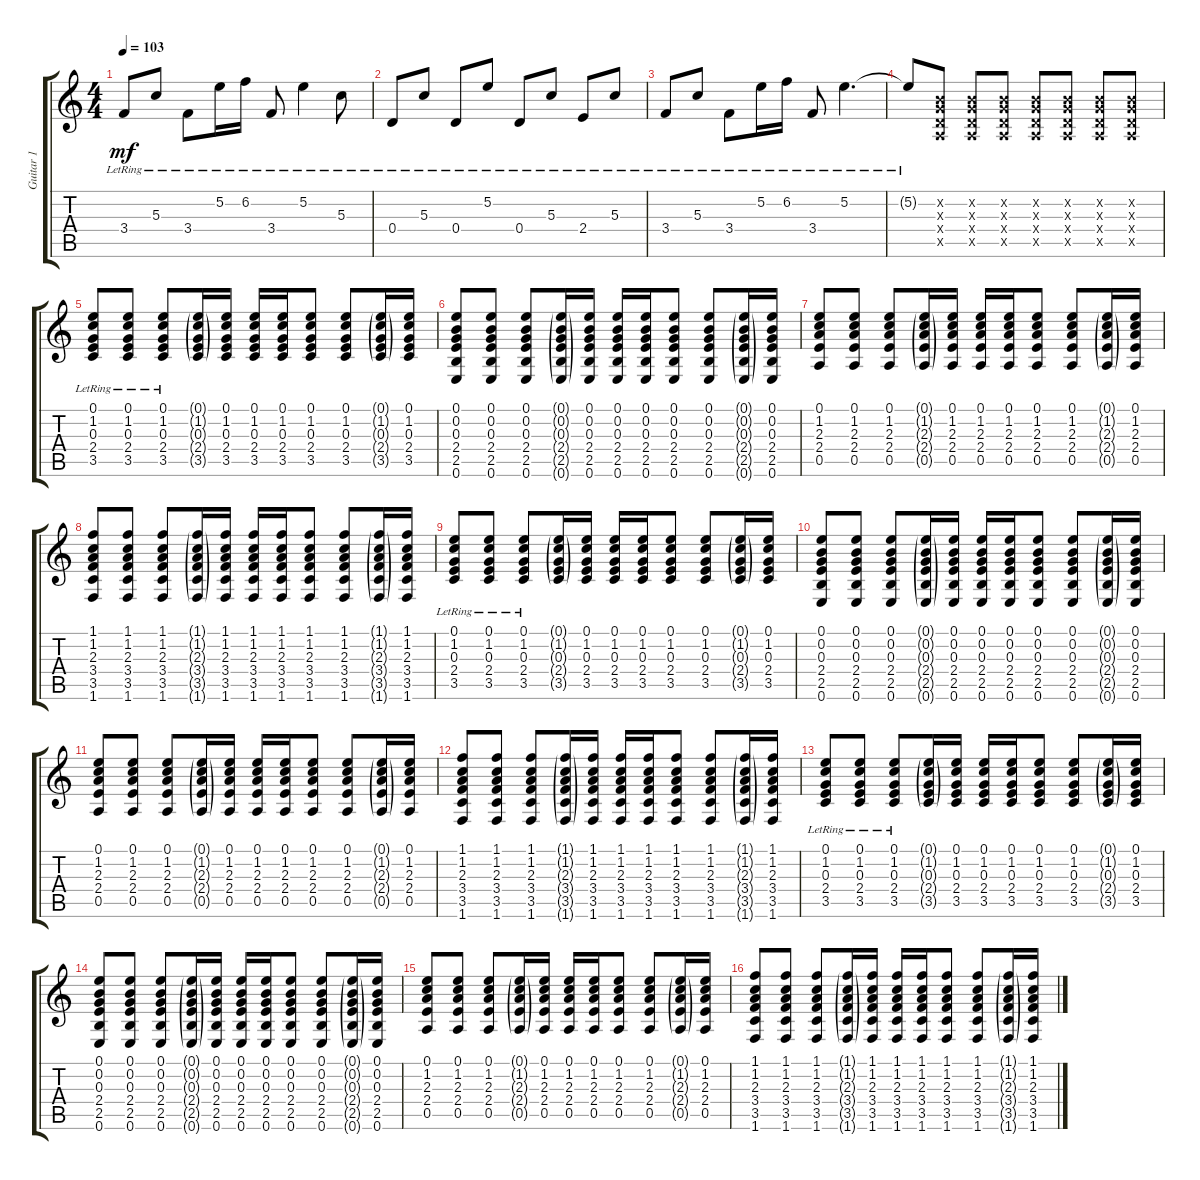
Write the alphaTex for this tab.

\track ("Guitar 1" "Guitar 1") {instrument acousticguitarsteel}
\staff {score tabs}
\tuning (E4 B3 G3 D3 A2 E2) {hide}
\ts (4 4)
\tempo 103
\clef g2
\ks c
3.4{lr}.8{dy mf} 5.3{lr}.8 3.4{lr}.8 5.2{lr}.16 6.2{lr}.16 3.4{lr}.8 5.2{lr}.4 5.3{lr}.8 |
0.4{lr}.8 5.3{lr}.8 0.4{lr}.8 5.2{lr}.8 0.4{lr}.8 5.3{lr}.8 2.4{lr}.8 5.3{lr}.8 |
3.4{lr}.8 5.3{lr}.8 3.4{lr}.8 5.2{lr}.16 6.2{lr}.16 3.4{lr}.8 5.2{lr}.4{d} |
5.2{lr t}.8 (0.2{x} 0.3{x} 0.4{x} 0.5{x}).8 (0.2{x} 0.3{x} 0.4{x} 0.5{x}).8 (0.2{x} 0.3{x} 0.4{x} 0.5{x}).8 (0.2{x} 0.3{x} 0.4{x} 0.5{x}).8 (0.2{x} 0.3{x} 0.4{x} 0.5{x}).8 (0.2{x} 0.3{x} 0.4{x} 0.5{x}).8 (0.2{x} 0.3{x} 0.4{x} 0.5{x}).8 |
(0.1{lr} 1.2{lr} 0.3{lr} 2.4{lr} 3.5{lr}).8 (0.1{lr} 1.2{lr} 0.3{lr} 2.4{lr} 3.5{lr}).8 (0.1{lr} 1.2{lr} 0.3{lr} 2.4{lr} 3.5{lr}).8 (0.1{g} 1.2{g} 0.3{g} 2.4{g} 3.5{g}).16 (0.1 1.2 0.3 2.4 3.5).16 (0.1 1.2 0.3 2.4 3.5).16 (0.1 1.2 0.3 2.4 3.5).16 (0.1 1.2 0.3 2.4 3.5).8 (0.1 1.2 0.3 2.4 3.5).8 (0.1{g} 1.2{g} 0.3{g} 2.4{g} 3.5{g}).16 (0.1 1.2 0.3 2.4 3.5).16 |
(0.1 0.2 0.3 2.4 2.5 0.6).8 (0.1 0.2 0.3 2.4 2.5 0.6).8 (0.1 0.2 0.3 2.4 2.5 0.6).8 (0.1{g} 0.2{g} 0.3{g} 2.4{g} 2.5{g} 0.6{g}).16 (0.1 0.2 0.3 2.4 2.5 0.6).16 (0.1 0.2 0.3 2.4 2.5 0.6).16 (0.1 0.2 0.3 2.4 2.5 0.6).16 (0.1 0.2 0.3 2.4 2.5 0.6).8 (0.1 0.2 0.3 2.4 2.5 0.6).8 (0.1{g} 0.2{g} 0.3{g} 2.4{g} 2.5{g} 0.6{g}).16 (0.1 0.2 0.3 2.4 2.5 0.6).16 |
(0.1 1.2 2.3 2.4 0.5).8 (0.1 1.2 2.3 2.4 0.5).8 (0.1 1.2 2.3 2.4 0.5).8 (0.1{g} 1.2{g} 2.3{g} 2.4{g} 0.5{g}).16 (0.1 1.2 2.3 2.4 0.5).16 (0.1 1.2 2.3 2.4 0.5).16 (0.1 1.2 2.3 2.4 0.5).16 (0.1 1.2 2.3 2.4 0.5).8 (0.1 1.2 2.3 2.4 0.5).8 (0.1{g} 1.2{g} 2.3{g} 2.4{g} 0.5{g}).16 (0.1 1.2 2.3 2.4 0.5).16 |
(1.1 1.2 2.3 3.4 3.5 1.6).8 (1.1 1.2 2.3 3.4 3.5 1.6).8 (1.1 1.2 2.3 3.4 3.5 1.6).8 (1.1{g} 1.2{g} 2.3{g} 3.4{g} 3.5{g} 1.6{g}).16 (1.1 1.2 2.3 3.4 3.5 1.6).16 (1.1 1.2 2.3 3.4 3.5 1.6).16 (1.1 1.2 2.3 3.4 3.5 1.6).16 (1.1 1.2 2.3 3.4 3.5 1.6).8 (1.1 1.2 2.3 3.4 3.5 1.6).8 (1.1{g} 1.2{g} 2.3{g} 3.4{g} 3.5{g} 1.6{g}).16 (1.1 1.2 2.3 3.4 3.5 1.6).16 |
(0.1{lr} 1.2{lr} 0.3{lr} 2.4{lr} 3.5{lr}).8 (0.1{lr} 1.2{lr} 0.3{lr} 2.4{lr} 3.5{lr}).8 (0.1{lr} 1.2{lr} 0.3{lr} 2.4{lr} 3.5{lr}).8 (0.1{g} 1.2{g} 0.3{g} 2.4{g} 3.5{g}).16 (0.1 1.2 0.3 2.4 3.5).16 (0.1 1.2 0.3 2.4 3.5).16 (0.1 1.2 0.3 2.4 3.5).16 (0.1 1.2 0.3 2.4 3.5).8 (0.1 1.2 0.3 2.4 3.5).8 (0.1{g} 1.2{g} 0.3{g} 2.4{g} 3.5{g}).16 (0.1 1.2 0.3 2.4 3.5).16 |
(0.1 0.2 0.3 2.4 2.5 0.6).8 (0.1 0.2 0.3 2.4 2.5 0.6).8 (0.1 0.2 0.3 2.4 2.5 0.6).8 (0.1{g} 0.2{g} 0.3{g} 2.4{g} 2.5{g} 0.6{g}).16 (0.1 0.2 0.3 2.4 2.5 0.6).16 (0.1 0.2 0.3 2.4 2.5 0.6).16 (0.1 0.2 0.3 2.4 2.5 0.6).16 (0.1 0.2 0.3 2.4 2.5 0.6).8 (0.1 0.2 0.3 2.4 2.5 0.6).8 (0.1{g} 0.2{g} 0.3{g} 2.4{g} 2.5{g} 0.6{g}).16 (0.1 0.2 0.3 2.4 2.5 0.6).16 |
(0.1 1.2 2.3 2.4 0.5).8 (0.1 1.2 2.3 2.4 0.5).8 (0.1 1.2 2.3 2.4 0.5).8 (0.1{g} 1.2{g} 2.3{g} 2.4{g} 0.5{g}).16 (0.1 1.2 2.3 2.4 0.5).16 (0.1 1.2 2.3 2.4 0.5).16 (0.1 1.2 2.3 2.4 0.5).16 (0.1 1.2 2.3 2.4 0.5).8 (0.1 1.2 2.3 2.4 0.5).8 (0.1{g} 1.2{g} 2.3{g} 2.4{g} 0.5{g}).16 (0.1 1.2 2.3 2.4 0.5).16 |
(1.1 1.2 2.3 3.4 3.5 1.6).8 (1.1 1.2 2.3 3.4 3.5 1.6).8 (1.1 1.2 2.3 3.4 3.5 1.6).8 (1.1{g} 1.2{g} 2.3{g} 3.4{g} 3.5{g} 1.6{g}).16 (1.1 1.2 2.3 3.4 3.5 1.6).16 (1.1 1.2 2.3 3.4 3.5 1.6).16 (1.1 1.2 2.3 3.4 3.5 1.6).16 (1.1 1.2 2.3 3.4 3.5 1.6).8 (1.1 1.2 2.3 3.4 3.5 1.6).8 (1.1{g} 1.2{g} 2.3{g} 3.4{g} 3.5{g} 1.6{g}).16 (1.1 1.2 2.3 3.4 3.5 1.6).16 |
(0.1{lr} 1.2{lr} 0.3{lr} 2.4{lr} 3.5{lr}).8 (0.1{lr} 1.2{lr} 0.3{lr} 2.4{lr} 3.5{lr}).8 (0.1{lr} 1.2{lr} 0.3{lr} 2.4{lr} 3.5{lr}).8 (0.1{g} 1.2{g} 0.3{g} 2.4{g} 3.5{g}).16 (0.1 1.2 0.3 2.4 3.5).16 (0.1 1.2 0.3 2.4 3.5).16 (0.1 1.2 0.3 2.4 3.5).16 (0.1 1.2 0.3 2.4 3.5).8 (0.1 1.2 0.3 2.4 3.5).8 (0.1{g} 1.2{g} 0.3{g} 2.4{g} 3.5{g}).16 (0.1 1.2 0.3 2.4 3.5).16 |
(0.1 0.2 0.3 2.4 2.5 0.6).8 (0.1 0.2 0.3 2.4 2.5 0.6).8 (0.1 0.2 0.3 2.4 2.5 0.6).8 (0.1{g} 0.2{g} 0.3{g} 2.4{g} 2.5{g} 0.6{g}).16 (0.1 0.2 0.3 2.4 2.5 0.6).16 (0.1 0.2 0.3 2.4 2.5 0.6).16 (0.1 0.2 0.3 2.4 2.5 0.6).16 (0.1 0.2 0.3 2.4 2.5 0.6).8 (0.1 0.2 0.3 2.4 2.5 0.6).8 (0.1{g} 0.2{g} 0.3{g} 2.4{g} 2.5{g} 0.6{g}).16 (0.1 0.2 0.3 2.4 2.5 0.6).16 |
(0.1 1.2 2.3 2.4 0.5).8 (0.1 1.2 2.3 2.4 0.5).8 (0.1 1.2 2.3 2.4 0.5).8 (0.1{g} 1.2{g} 2.3{g} 2.4{g} 0.5{g}).16 (0.1 1.2 2.3 2.4 0.5).16 (0.1 1.2 2.3 2.4 0.5).16 (0.1 1.2 2.3 2.4 0.5).16 (0.1 1.2 2.3 2.4 0.5).8 (0.1 1.2 2.3 2.4 0.5).8 (0.1{g} 1.2{g} 2.3{g} 2.4{g} 0.5{g}).16 (0.1 1.2 2.3 2.4 0.5).16 |
(1.1 1.2 2.3 3.4 3.5 1.6).8 (1.1 1.2 2.3 3.4 3.5 1.6).8 (1.1 1.2 2.3 3.4 3.5 1.6).8 (1.1{g} 1.2{g} 2.3{g} 3.4{g} 3.5{g} 1.6{g}).16 (1.1 1.2 2.3 3.4 3.5 1.6).16 (1.1 1.2 2.3 3.4 3.5 1.6).16 (1.1 1.2 2.3 3.4 3.5 1.6).16 (1.1 1.2 2.3 3.4 3.5 1.6).8 (1.1 1.2 2.3 3.4 3.5 1.6).8 (1.1{g} 1.2{g} 2.3{g} 3.4{g} 3.5{g} 1.6{g}).16 (1.1 1.2 2.3 3.4 3.5 1.6).16
